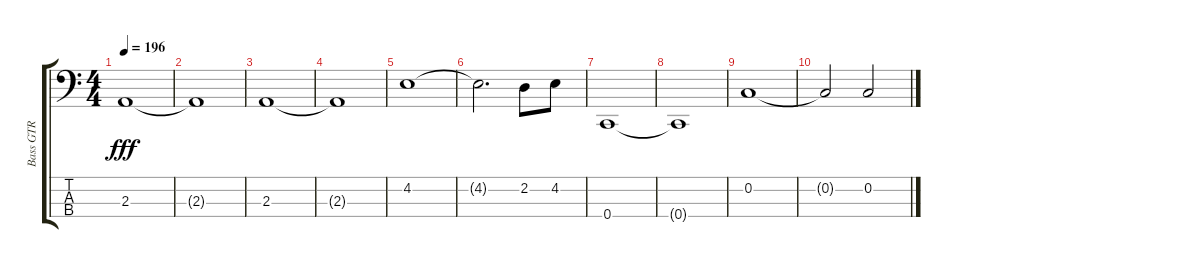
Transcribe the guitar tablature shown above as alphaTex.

\track ("Bass GTR" "Bass GTR") {instrument electricbassfinger}
\staff {score tabs}
\tuning (F2 C2 G1 C1) {hide}
\ts (4 4)
\tempo 196
\clef f4
\ks aminor
2.3{t}.1{dy fff} |
2.3{t}.1 |
2.3.1 |
2.3{t}.1 |
4.2.1 |
4.2{t}.2{d} 2.2.8 4.2.8 |
0.4.1 |
0.4{t}.1 |
0.2.1 |
0.2{t}.2 0.2.2
